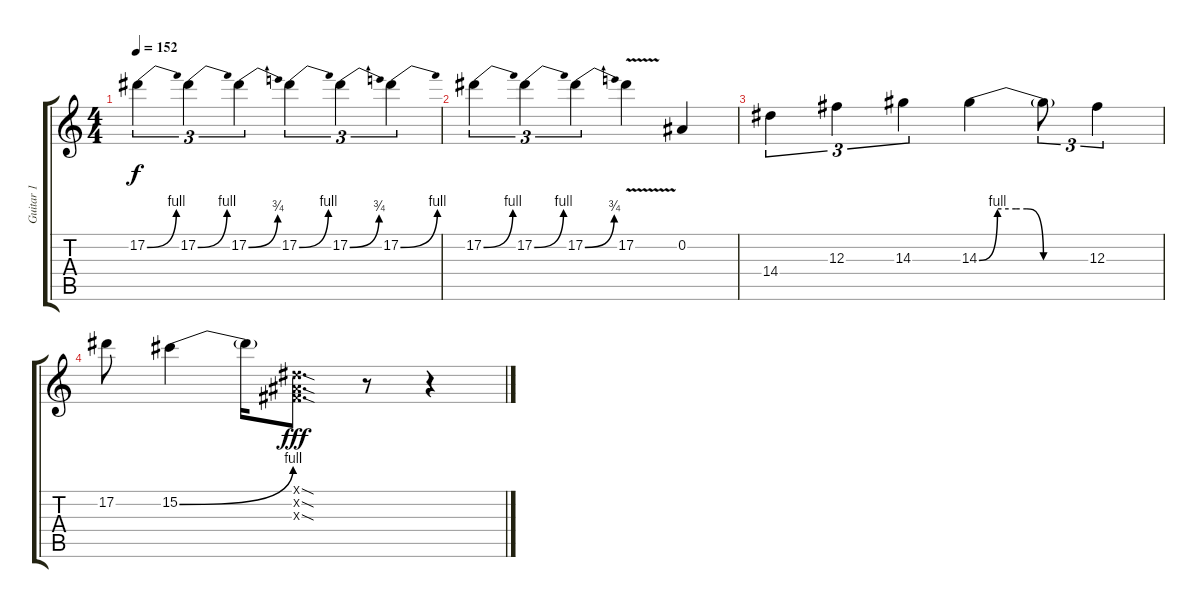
\track ("Guitar 1" "Guitar 1") {instrument distortionguitar}
\staff {score tabs}
\tuning (Eb4 Bb3 Gb3 Db3 Ab2 Eb2) {hide}
\ts (4 4)
\tempo 152
\clef g2
\ks c
17.2{be (bend 0 0 60 4)}.4{tu (3 2) dy f} 17.2{be (bend 0 0 60 4)}.4{tu (3 2)} 17.2{be (bend 0 0 60 3)}.4{tu (3 2)} 17.2{be (bend 0 0 60 4)}.4{tu (3 2)} 17.2{be (bend 0 0 60 3)}.4{tu (3 2)} 17.2{be (bend 0 0 60 4)}.4{tu (3 2)} |
17.2{be (bend 0 0 60 4)}.4{tu (3 2)} 17.2{be (bend 0 0 60 4)}.4{tu (3 2)} 17.2{be (bend 0 0 60 3)}.4{tu (3 2)} 17.2{v}.4 0.2.4 |
14.4.4{tu (3 2)} 12.3.4{tu (3 2)} 14.3.4{tu (3 2)} 14.3{be (custom 0 0 10 4 20 4 26 4 35 0 60 0)}.4 14.3{t}.8{tu (3 2)} 12.3.4{tu (3 2)} |
17.2.8 15.2{be (bend 0 0 60 4)}.4 15.2{t}.16 (0.1{sod x} 0.2{sod x} 0.3{sod x}).8{d dy fff} r.8 r.4
